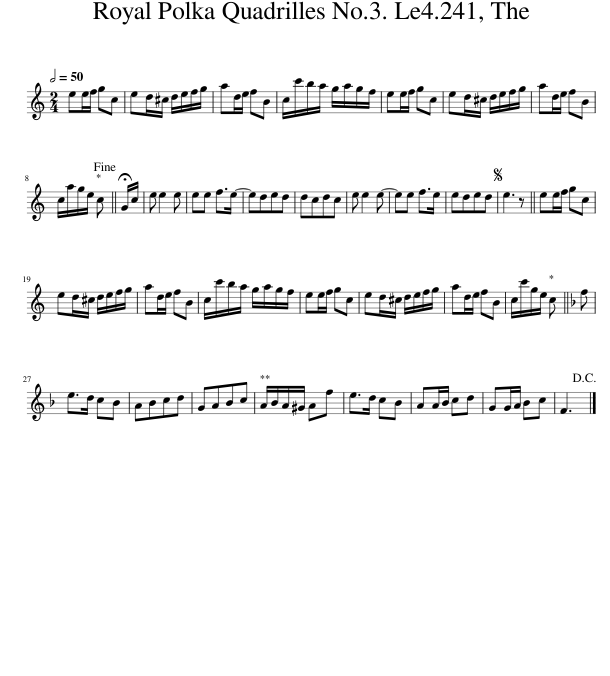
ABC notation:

X:1
L:1/8
Q:1/2=50
M:2/4
I:linebreak $
K:C
V:1 treble
V:1
 ee/f/ gc | ed/^c/ d/e/f/g/ | ad/e/ fB | c/c'/b/a/ g/a/g/f/ | ee/f/ gc | %5
 ed/^c/ d/e/f/g/ | ad/e/ fB |$ c/a/g/e/ c!fine! || !fermata!G/c/ | e e2 e | %10
 ee f>e- | eded | dcdc | e e2 e- | ee f>e | %15
 eded |S e3 z || ee/f/ gc |$ ed/^c/ d/e/f/g/ | ad/e/ fB | %20
 c/c'/b/a/ g/a/g/f/ | ee/f/ gc | ed/^c/ d/e/f/g/ | ad/e/ fB | c/c'/g/e/ c || %25
[K:F] f |$ e>d cB | ABcd | GABc | A/B/A/^G/ Af | %30
 e>d cB | AA/B/ cd | GG/A/ Bc | F3!D.C.! |] %34
